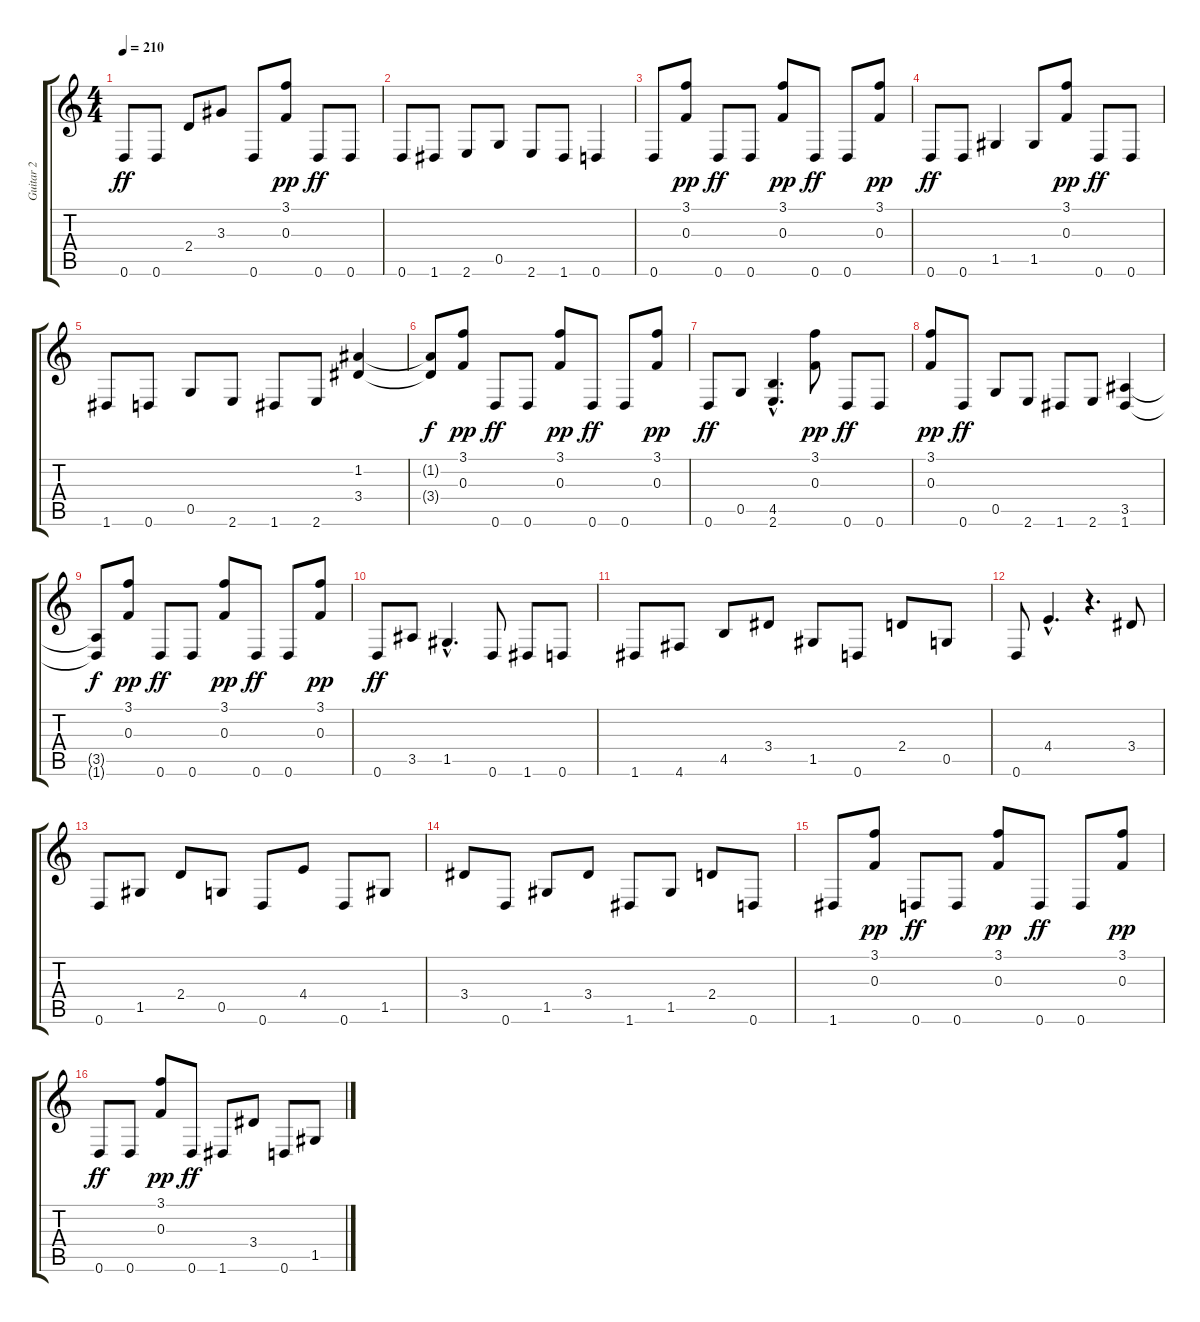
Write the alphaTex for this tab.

\track ("Guitar 2" "Guitar 2") {instrument distortionguitar}
\staff {score tabs}
\tuning (D4 A3 F3 C3 G2 D2) {hide}
\ts (4 4)
\tempo 210
\clef g2
\ks c
0.6.8{dy ff} 0.6.8 2.4.8 3.3.8 0.6.8 (3.1 0.3).8{dy pp} 0.6.8{dy ff} 0.6.8 |
0.6.8 1.6.8 2.6.8 0.5.8 2.6.8 1.6.8 0.6.4 |
0.6.8 (3.1 0.3).8{dy pp} 0.6.8{dy ff} 0.6.8 (3.1 0.3).8{dy pp} 0.6.8{dy ff} 0.6.8 (3.1 0.3).8{dy pp} |
0.6.8{dy ff} 0.6.8 1.5.4 1.5.8 (3.1 0.3).8{dy pp} 0.6.8{dy ff} 0.6.8 |
1.6.8 0.6.8 0.5.8 2.6.8 1.6.8 2.6.8 (1.2 3.4).4 |
(1.2{t} 3.4{t}).8{dy f} (3.1 0.3).8{dy pp} 0.6.8{dy ff} 0.6.8 (3.1 0.3).8{dy pp} 0.6.8{dy ff} 0.6.8 (3.1 0.3).8{dy pp} |
0.6.8{dy ff} 0.5.8 (4.5{hac} 2.6{hac}).4{d} (3.1 0.3).8{dy pp} 0.6.8{dy ff} 0.6.8 |
(3.1 0.3).8{dy pp} 0.6.8{dy ff} 0.5.8 2.6.8 1.6.8 2.6.8 (3.5 1.6).4 |
(3.5{t} 1.6{t}).8{dy f} (3.1 0.3).8{dy pp} 0.6.8{dy ff} 0.6.8 (3.1 0.3).8{dy pp} 0.6.8{dy ff} 0.6.8 (3.1 0.3).8{dy pp} |
0.6.8{dy ff} 3.5.8 1.5{hac}.4{d} 0.6.8 1.6.8 0.6.8 |
1.6.8 4.6.8 4.5.8 3.4.8 1.5.8 0.6.8 2.4.8 0.5.8 |
0.6.8 4.4{hac}.4{d} r.4{d} 3.4.8 |
0.6.8 1.5.8 2.4.8 0.5.8 0.6.8 4.4.8 0.6.8 1.5.8 |
3.4.8 0.6.8 1.5.8 3.4.8 1.6.8 1.5.8 2.4.8 0.6.8 |
1.6.8 (3.1 0.3).8{dy pp} 0.6.8{dy ff} 0.6.8 (3.1 0.3).8{dy pp} 0.6.8{dy ff} 0.6.8 (3.1 0.3).8{dy pp} |
0.6.8{dy ff} 0.6.8 (3.1 0.3).8{dy pp} 0.6.8{dy ff} 1.6.8 3.4.8 0.6.8 1.5.8
